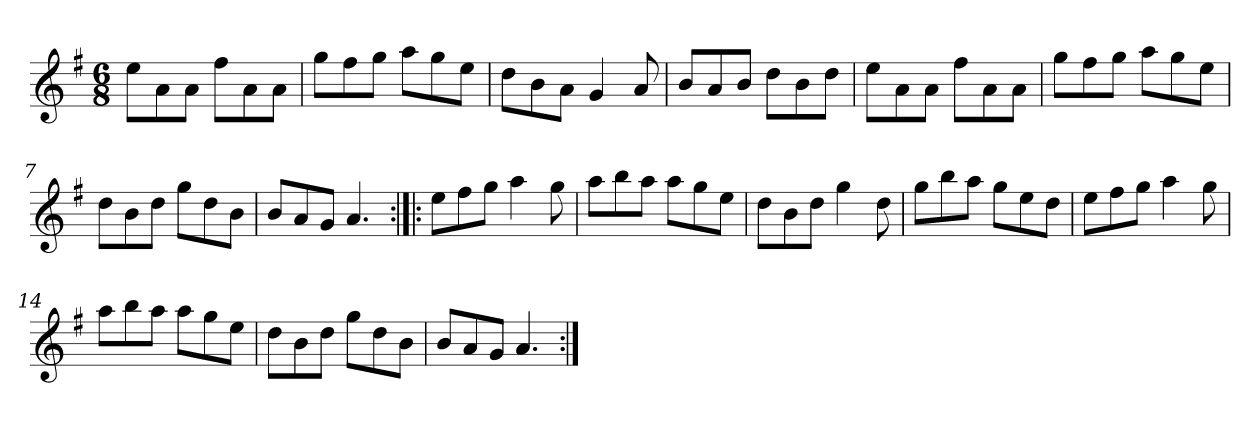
**kern
*part1
*staff1
*clefG2
*k[f#]
*M6/8
*MM120
=1
8ee\L
8a\
8a\J
8ff#\L
8a\
8a\J
=2
8gg\L
8ff#\
8gg\J
8aa\L
8gg\
8ee\J
=3
8dd\L
8b\
8a\J
4g/
8a/
=4
8b/L
8a/
8b/J
8dd\L
8b\
8dd\J
=5
8ee\L
8a\
8a\J
8ff#\L
8a\
8a\J
=6
8gg\L
8ff#\
8gg\J
8aa\L
8gg\
8ee\J
=7
8dd\L
8b\
8dd\J
8gg\L
8dd\
8b\J
!!LO:LB:g=z
=8
8b/L
8a/
8g/J
4.a/
=9:|!|:
8ee\L
8ff#\
8gg\J
4aa\
8gg\
=10
8aa\L
8bb\
8aa\J
8aa\L
8gg\
8ee\J
=11
8dd\L
8b\
8dd\J
4gg\
8dd\
=12
8gg\L
8bb\
8aa\J
8gg\L
8ee\
8dd\J
=13
8ee\L
8ff#\
8gg\J
4aa\
8gg\
=14
8aa\L
8bb\
8aa\J
8aa\L
8gg\
8ee\J
!!LO:LB:g=z
=15
8dd\L
8b\
8dd\J
8gg\L
8dd\
8b\J
=16
8b/L
8a/
8g/J
4.a/
=:|!
*-
